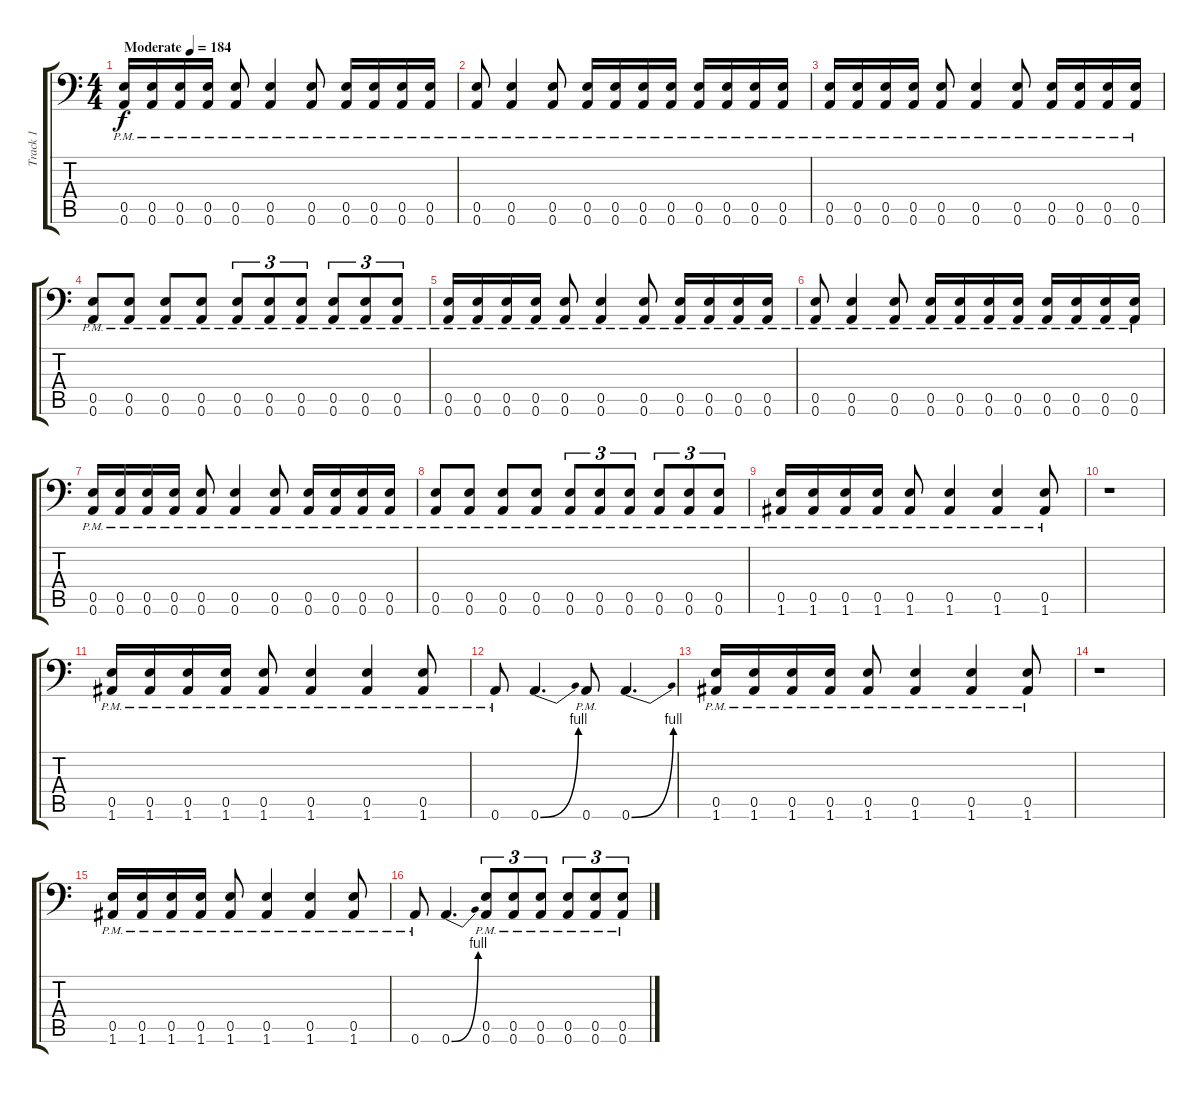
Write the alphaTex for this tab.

\track ("Track 1" "Track 1") {instrument distortionguitar}
\staff {score tabs}
\tuning (B3 Gb3 D3 A2 E2 A1) {hide}
\ts (4 4)
\tempo (184 "Moderate")
\clef f4
\ks c
(0.5{pm} 0.6{pm}).16{dy f instrument distortionguitar} (0.5{pm} 0.6{pm}).16 (0.5{pm} 0.6{pm}).16 (0.5{pm} 0.6{pm}).16 (0.5{pm} 0.6{pm}).8 (0.5{pm} 0.6{pm}).4 (0.5{pm} 0.6{pm}).8 (0.5{pm} 0.6{pm}).16 (0.5{pm} 0.6{pm}).16 (0.5{pm} 0.6{pm}).16 (0.5{pm} 0.6{pm}).16 |
(0.5{pm} 0.6{pm}).8 (0.5{pm} 0.6{pm}).4 (0.5{pm} 0.6{pm}).8 (0.5{pm} 0.6{pm}).16 (0.5{pm} 0.6{pm}).16 (0.5{pm} 0.6{pm}).16 (0.5{pm} 0.6{pm}).16 (0.5{pm} 0.6{pm}).16 (0.5{pm} 0.6{pm}).16 (0.5{pm} 0.6{pm}).16 (0.5{pm} 0.6{pm}).16 |
(0.5{pm} 0.6{pm}).16 (0.5{pm} 0.6{pm}).16 (0.5{pm} 0.6{pm}).16 (0.5{pm} 0.6{pm}).16 (0.5{pm} 0.6{pm}).8 (0.5{pm} 0.6{pm}).4 (0.5{pm} 0.6{pm}).8 (0.5{pm} 0.6{pm}).16 (0.5{pm} 0.6{pm}).16 (0.5{pm} 0.6{pm}).16 (0.5{pm} 0.6{pm}).16 |
(0.5{pm} 0.6{pm}).8 (0.5{pm} 0.6{pm}).8 (0.5{pm} 0.6{pm}).8 (0.5{pm} 0.6{pm}).8 (0.5{pm} 0.6{pm}).8{tu (3 2)} (0.5{pm} 0.6{pm}).8{tu (3 2)} (0.5{pm} 0.6{pm}).8{tu (3 2)} (0.5{pm} 0.6{pm}).8{tu (3 2)} (0.5{pm} 0.6{pm}).8{tu (3 2)} (0.5{pm} 0.6{pm}).8{tu (3 2)} |
(0.5{pm} 0.6{pm}).16 (0.5{pm} 0.6{pm}).16 (0.5{pm} 0.6{pm}).16 (0.5{pm} 0.6{pm}).16 (0.5{pm} 0.6{pm}).8 (0.5{pm} 0.6{pm}).4 (0.5{pm} 0.6{pm}).8 (0.5{pm} 0.6{pm}).16 (0.5{pm} 0.6{pm}).16 (0.5{pm} 0.6{pm}).16 (0.5{pm} 0.6{pm}).16 |
(0.5{pm} 0.6{pm}).8 (0.5{pm} 0.6{pm}).4 (0.5{pm} 0.6{pm}).8 (0.5{pm} 0.6{pm}).16 (0.5{pm} 0.6{pm}).16 (0.5{pm} 0.6{pm}).16 (0.5{pm} 0.6{pm}).16 (0.5{pm} 0.6{pm}).16 (0.5{pm} 0.6{pm}).16 (0.5{pm} 0.6{pm}).16 (0.5{pm} 0.6{pm}).16 |
(0.5{pm} 0.6{pm}).16 (0.5{pm} 0.6{pm}).16 (0.5{pm} 0.6{pm}).16 (0.5{pm} 0.6{pm}).16 (0.5{pm} 0.6{pm}).8 (0.5{pm} 0.6{pm}).4 (0.5{pm} 0.6{pm}).8 (0.5{pm} 0.6{pm}).16 (0.5{pm} 0.6{pm}).16 (0.5{pm} 0.6{pm}).16 (0.5{pm} 0.6{pm}).16 |
(0.5{pm} 0.6{pm}).8 (0.5{pm} 0.6{pm}).8 (0.5{pm} 0.6{pm}).8 (0.5{pm} 0.6{pm}).8 (0.5{pm} 0.6{pm}).8{tu (3 2)} (0.5{pm} 0.6{pm}).8{tu (3 2)} (0.5{pm} 0.6{pm}).8{tu (3 2)} (0.5{pm} 0.6{pm}).8{tu (3 2)} (0.5{pm} 0.6{pm}).8{tu (3 2)} (0.5{pm} 0.6{pm}).8{tu (3 2)} |
(0.5{pm} 1.6{pm}).16 (0.5{pm} 1.6{pm}).16 (0.5{pm} 1.6{pm}).16 (0.5{pm} 1.6{pm}).16 (0.5{pm} 1.6{pm}).8 (0.5{pm} 1.6{pm}).4 (0.5{pm} 1.6{pm}).4 (0.5{pm} 1.6{pm}).8 |
r.1 |
(0.5{pm} 1.6{pm}).16 (0.5{pm} 1.6{pm}).16 (0.5{pm} 1.6{pm}).16 (0.5{pm} 1.6{pm}).16 (0.5{pm} 1.6{pm}).8 (0.5{pm} 1.6{pm}).4 (0.5{pm} 1.6{pm}).4 (0.5{pm} 1.6{pm}).8 |
0.6{pm}.8 0.6{be (bend 0 0 60 4)}.4{d} 0.6{pm}.8 0.6{be (bend 0 0 60 4)}.4{d} |
(0.5{pm} 1.6{pm}).16 (0.5{pm} 1.6{pm}).16 (0.5{pm} 1.6{pm}).16 (0.5{pm} 1.6{pm}).16 (0.5{pm} 1.6{pm}).8 (0.5{pm} 1.6{pm}).4 (0.5{pm} 1.6{pm}).4 (0.5{pm} 1.6{pm}).8 |
r.1 |
(0.5{pm} 1.6{pm}).16 (0.5{pm} 1.6{pm}).16 (0.5{pm} 1.6{pm}).16 (0.5{pm} 1.6{pm}).16 (0.5{pm} 1.6{pm}).8 (0.5{pm} 1.6{pm}).4 (0.5{pm} 1.6{pm}).4 (0.5{pm} 1.6{pm}).8 |
0.6{pm}.8 0.6{be (bend 0 0 60 4)}.4{d} (0.5{pm} 0.6{pm}).8{tu (3 2)} (0.5{pm} 0.6{pm}).8{tu (3 2)} (0.5{pm} 0.6{pm}).8{tu (3 2)} (0.5{pm} 0.6{pm}).8{tu (3 2)} (0.5{pm} 0.6{pm}).8{tu (3 2)} (0.5{pm} 0.6{pm}).8{tu (3 2)}
